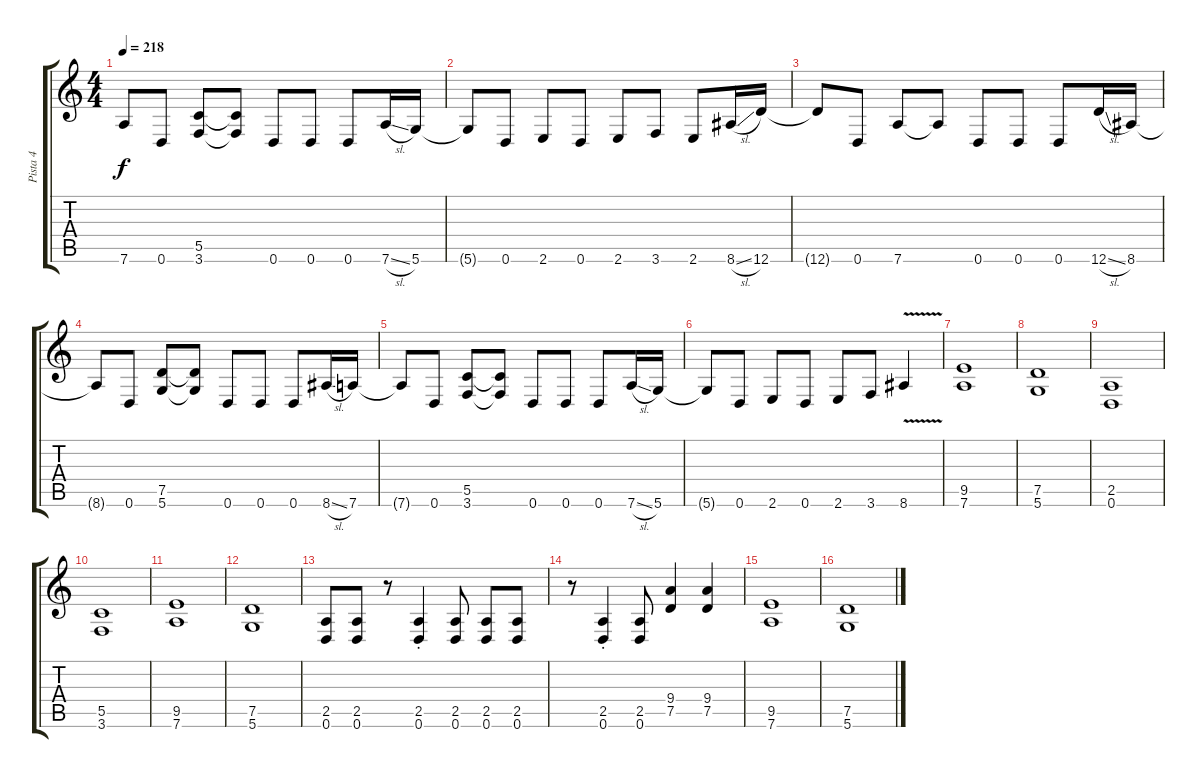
\track ("Pista 4" "Pista 4") {solo instrument distortionguitar}
\staff {score tabs}
\tuning (D4 A3 F3 C3 G2 D2) {hide}
\ts (4 4)
\tempo 218
\clef g2
\ks c
7.6{t}.8{dy f} 0.6.8 (5.5 3.6).8 (5.5{t} 3.6{t}).8 0.6.8 0.6.8 0.6.8 7.6{sl}.16 5.6.16 |
5.6{t}.8 0.6.8 2.6.8 0.6.8 2.6.8 3.6.8 2.6.8 8.6{sl}.16 12.6.16 |
12.6{t}.8 0.6.8 7.6.8 7.6{t}.8 0.6.8 0.6.8 0.6.8 12.6{sl}.16 8.6.16 |
8.6{t}.8 0.6.8 (7.5 5.6).8 (7.5{t} 5.6{t}).8 0.6.8 0.6.8 0.6.8 8.6{sl}.16 7.6.16 |
7.6{t}.8 0.6.8 (5.5 3.6).8 (5.5{t} 3.6{t}).8 0.6.8 0.6.8 0.6.8 7.6{sl}.16 5.6.16 |
5.6{t}.8 0.6.8 2.6.8 0.6.8 2.6.8 3.6.8 8.6{v}.4 |
(9.5 7.6).1 |
(7.5 5.6).1 |
(2.5 0.6).1 |
(5.5 3.6).1 |
(9.5 7.6).1 |
(7.5 5.6).1 |
(2.5 0.6).8 (2.5 0.6).8 r.8 (2.5{st} 0.6{st}).4 (2.5 0.6).8 (2.5 0.6).8 (2.5 0.6).8 |
r.8 (2.5{st} 0.6{st}).4 (2.5 0.6).8 (9.4 7.5).4 (9.4 7.5).4 |
(9.5 7.6).1 |
(7.5 5.6).1
